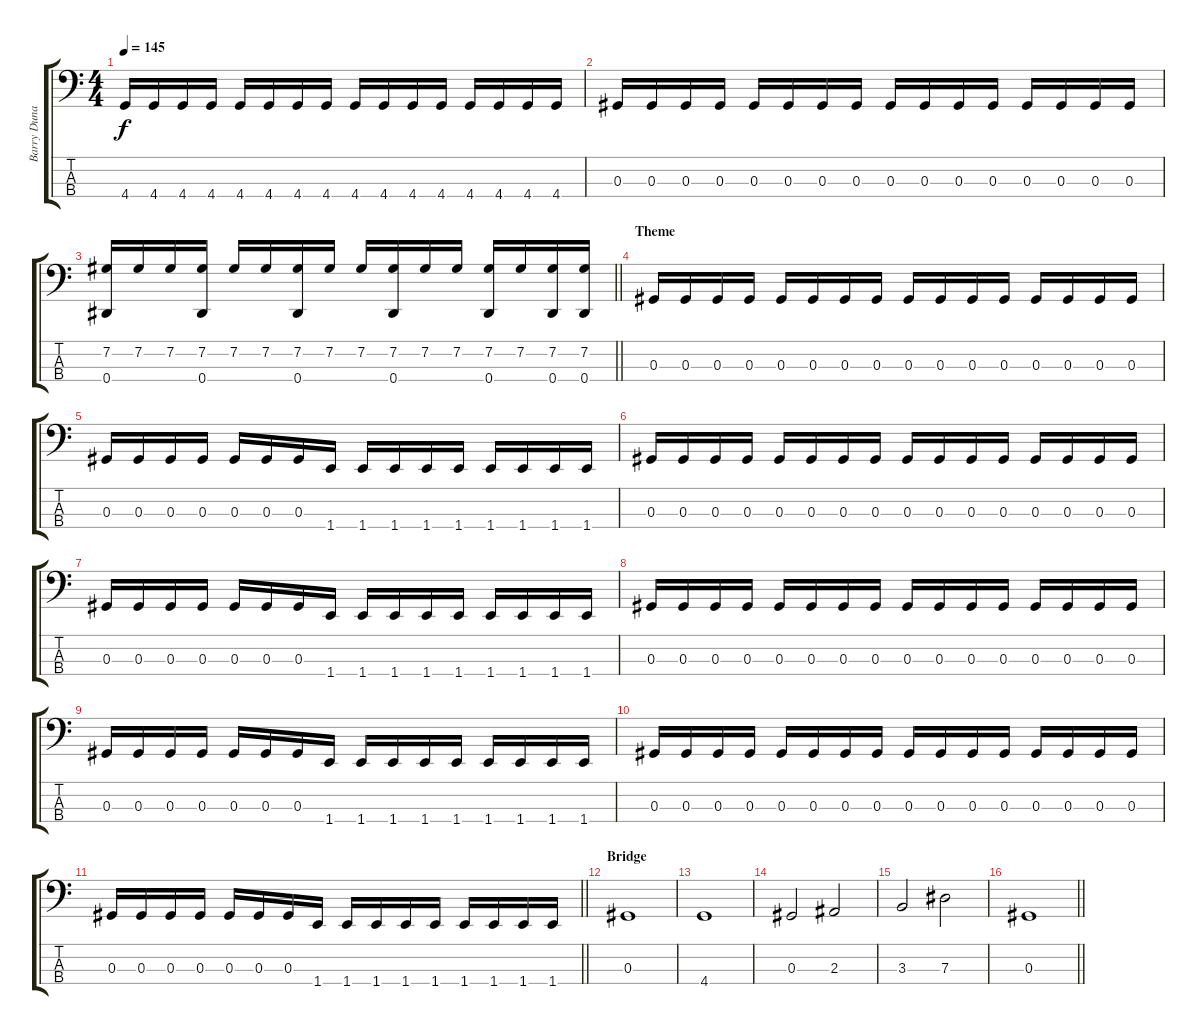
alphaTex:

\track ("Barry Dunaway" "Barry Duna") {instrument electricbassfinger}
\staff {score tabs}
\tuning (Gb2 Db2 Ab1 Eb1) {hide}
\ts (4 4)
\tempo 145
\clef f4
\ks c
4.4.16{dy f} 4.4.16 4.4.16 4.4.16 4.4.16 4.4.16 4.4.16 4.4.16 4.4.16 4.4.16 4.4.16 4.4.16 4.4.16 4.4.16 4.4.16 4.4.16 |
0.3.16 0.3.16 0.3.16 0.3.16 0.3.16 0.3.16 0.3.16 0.3.16 0.3.16 0.3.16 0.3.16 0.3.16 0.3.16 0.3.16 0.3.16 0.3.16 |
\barLineRight lightlight
(7.2 0.4).16 7.2.16 7.2.16 (7.2 0.4).16 7.2.16 7.2.16 (7.2 0.4).16 7.2.16 7.2.16 (7.2 0.4).16 7.2.16 7.2.16 (7.2 0.4).16 7.2.16 (7.2 0.4).16 (7.2 0.4).16 |
\section ("" "Theme")
0.3.16 0.3.16 0.3.16 0.3.16 0.3.16 0.3.16 0.3.16 0.3.16 0.3.16 0.3.16 0.3.16 0.3.16 0.3.16 0.3.16 0.3.16 0.3.16 |
0.3.16 0.3.16 0.3.16 0.3.16 0.3.16 0.3.16 0.3.16 1.4.16 1.4.16 1.4.16 1.4.16 1.4.16 1.4.16 1.4.16 1.4.16 1.4.16 |
0.3.16 0.3.16 0.3.16 0.3.16 0.3.16 0.3.16 0.3.16 0.3.16 0.3.16 0.3.16 0.3.16 0.3.16 0.3.16 0.3.16 0.3.16 0.3.16 |
0.3.16 0.3.16 0.3.16 0.3.16 0.3.16 0.3.16 0.3.16 1.4.16 1.4.16 1.4.16 1.4.16 1.4.16 1.4.16 1.4.16 1.4.16 1.4.16 |
0.3.16 0.3.16 0.3.16 0.3.16 0.3.16 0.3.16 0.3.16 0.3.16 0.3.16 0.3.16 0.3.16 0.3.16 0.3.16 0.3.16 0.3.16 0.3.16 |
0.3.16 0.3.16 0.3.16 0.3.16 0.3.16 0.3.16 0.3.16 1.4.16 1.4.16 1.4.16 1.4.16 1.4.16 1.4.16 1.4.16 1.4.16 1.4.16 |
0.3.16 0.3.16 0.3.16 0.3.16 0.3.16 0.3.16 0.3.16 0.3.16 0.3.16 0.3.16 0.3.16 0.3.16 0.3.16 0.3.16 0.3.16 0.3.16 |
\barLineRight lightlight
0.3.16 0.3.16 0.3.16 0.3.16 0.3.16 0.3.16 0.3.16 1.4.16 1.4.16 1.4.16 1.4.16 1.4.16 1.4.16 1.4.16 1.4.16 1.4.16 |
\section ("" "Bridge")
0.3.1 |
4.4.1 |
0.3.2 2.3.2 |
3.3.2 7.3.2 |
\barLineRight lightlight
0.3.1
